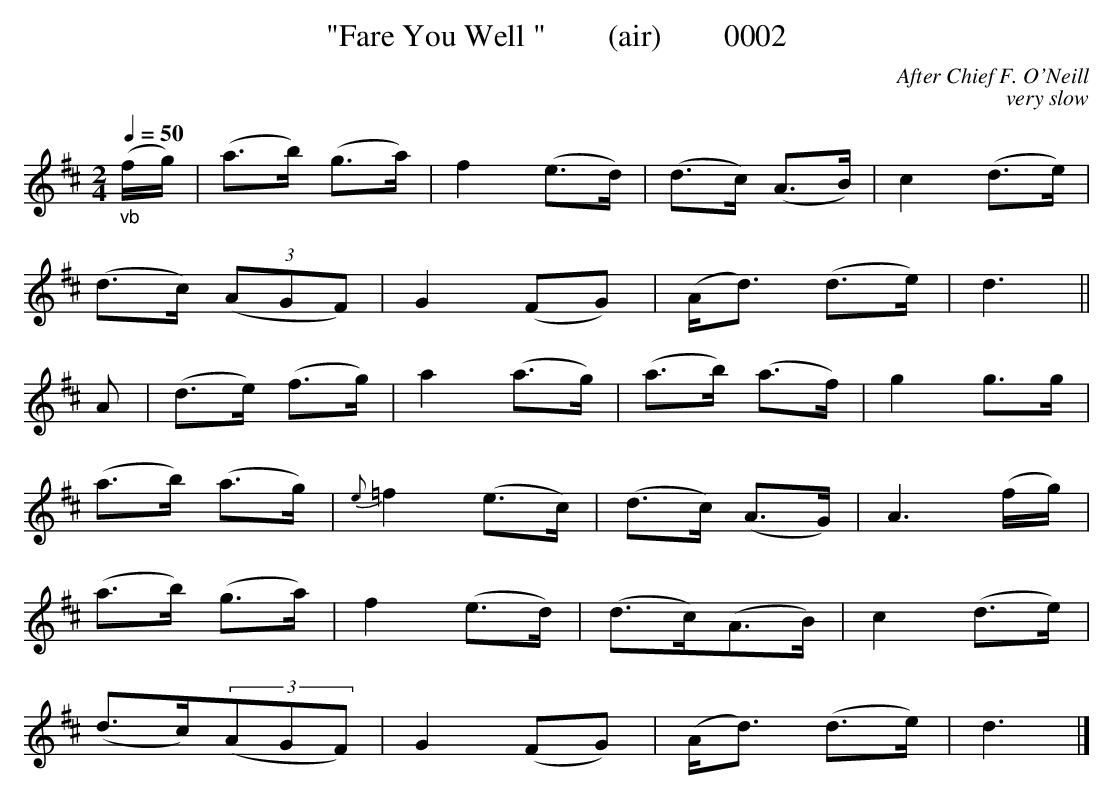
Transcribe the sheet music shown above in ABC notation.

X:1
T:"Fare You Well "        (air)        0002
C:After Chief F. O'Neill
C:very slow
Q:1/4=50
M:2/4
L:1/16
K:D
"_vb"(fg)|(a3b) (g3a)|f4(e3d)|(d3c) (A3B)|c4(d3e)|
(d3c)  (3(A2G2F2)|G4(F2G2)|(Ad3) (d3e)|d6||
A2|(d3e) (f3g)|a4(a3g)|(a3b) (a3f)|g4g3g|
(a3b) (a3g)|{e}=f4(e3c)|(d3c) (A3G)|A6(fg)|
(a3b) (g3a)|f4(e3d)|(d3c)(A3B)|c4(d3e)|
(d3c)(3(A2G2F2)|G4(F2G2)|(Ad3) (d3e)|d6|]
